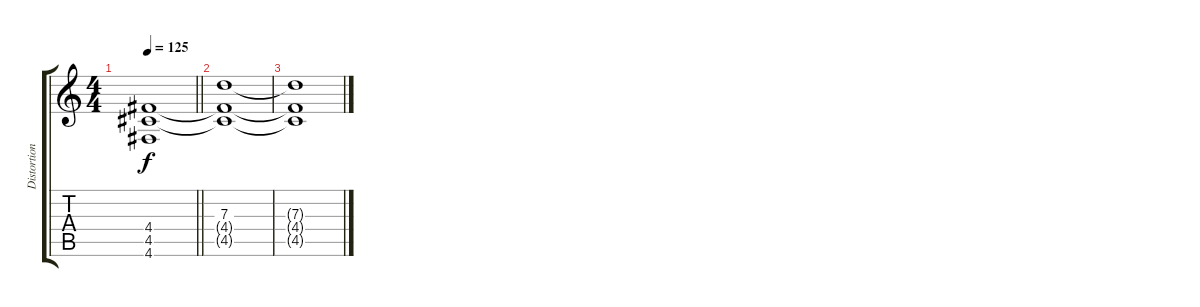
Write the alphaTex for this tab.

\track ("Distortion Guitar 2" "Distortion") {instrument distortionguitar}
\staff {score tabs}
\tuning (E4 B3 G3 D3 A2 D2) {hide}
\ts (4 4)
\tempo 125
\clef g2
\barLineRight lightlight
\ks c
(4.4 4.5 4.6).1{dy f} |
(7.3{t} 4.4{t} 4.5{t}).1 |
(7.3{t} 4.4{t} 4.5{t}).1
